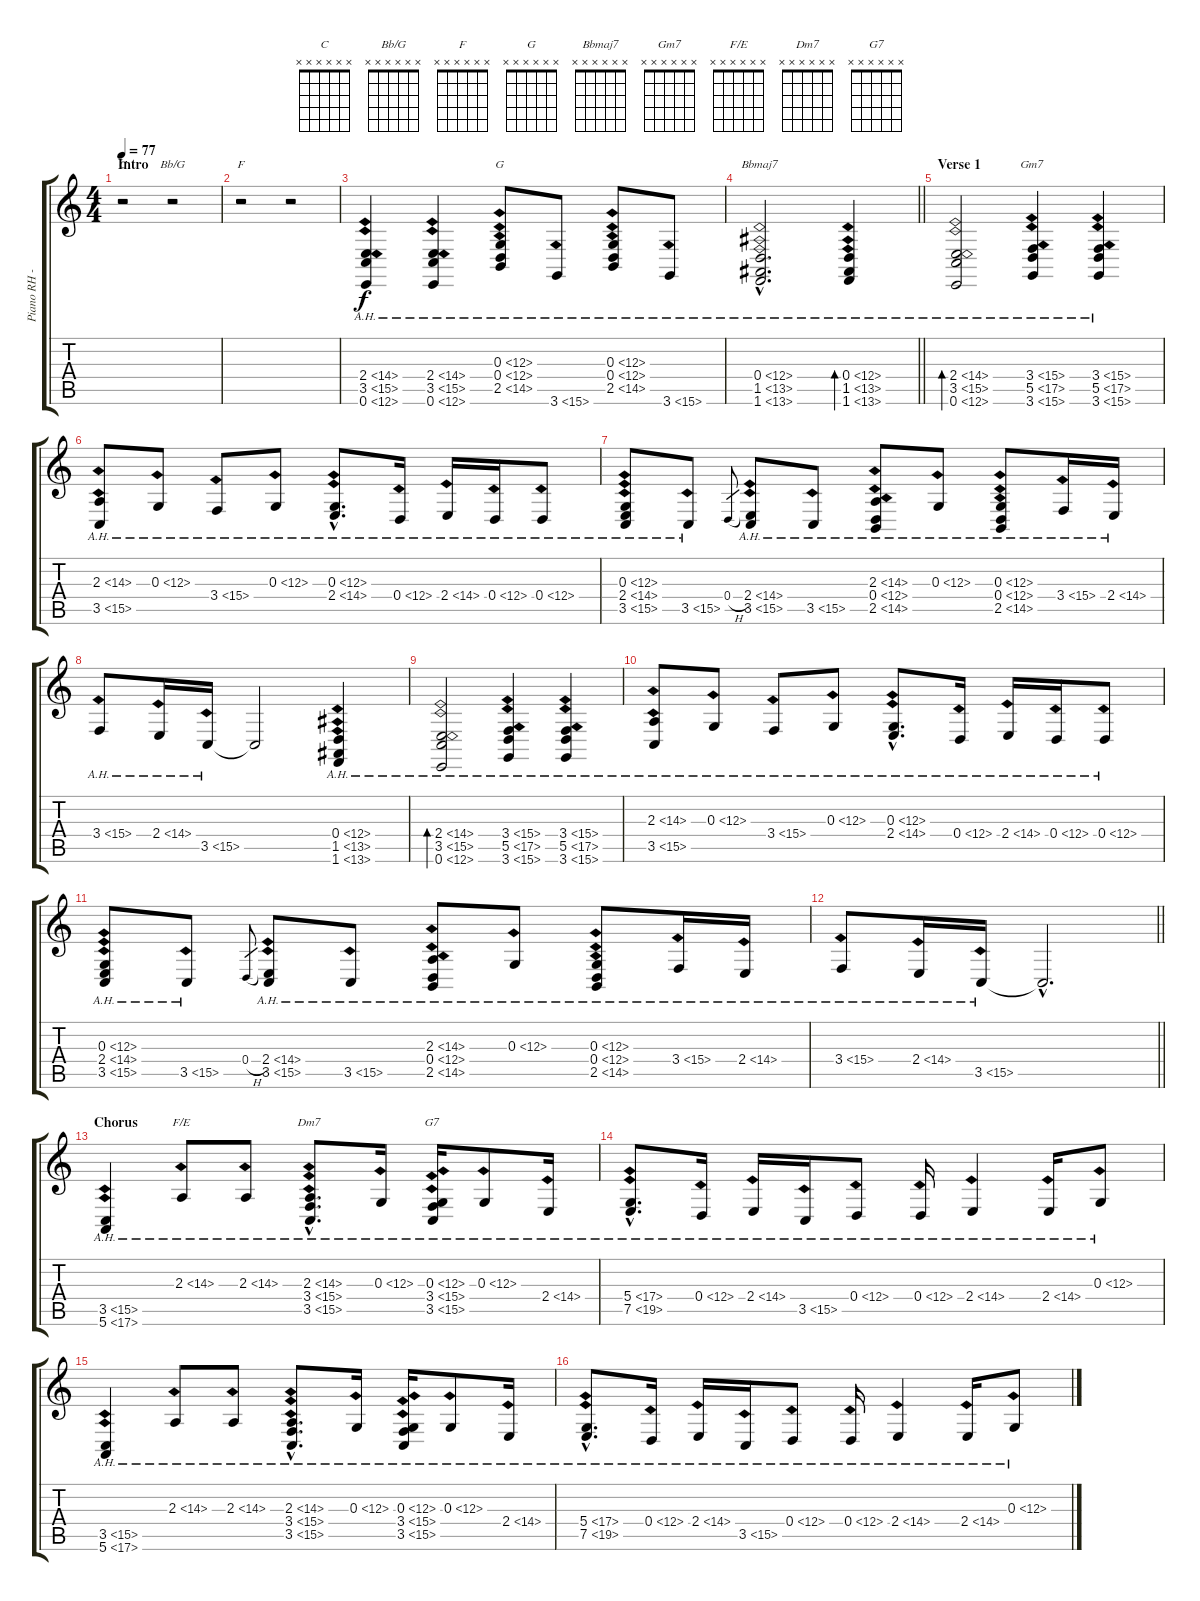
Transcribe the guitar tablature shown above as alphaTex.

\track ("Piano RH - Carole King" "Piano RH -") {instrument acousticgrandpiano}
\staff {score tabs}
\tuning (E4 B3 G3 D3 A2 E2) {hide}
\chord ("C" x x x x x x)
\chord ("Bb/G" x x x x x x)
\chord ("F" x x x x x x)
\chord ("G" x x x x x x)
\chord ("Bbmaj7" x x x x x x)
\chord ("Gm7" x x x x x x)
\chord ("F/E" x x x x x x)
\chord ("Dm7" x x x x x x)
\chord ("G7" x x x x x x)
\ts (4 4)
\section ("" "Intro")
\tempo 77
\clef g2
\ks c
r.2{ch "C" dy f instrument acousticgrandpiano} r.2{ch "Bb/G"} |
r.2{ch "F"} r.2 |
(2.4{ah 12} 3.5{ah 12} 0.6{ah 12}).4 (2.4{ah 12} 3.5{ah 12} 0.6{ah 12}).4 (0.3{ah 12} 0.4{ah 12} 2.5{ah 12}).8{ch "G"} 3.6{ah 12}.8 (0.3{ah 12} 0.4{ah 12} 2.5{ah 12}).8 3.6{ah 12}.8 |
\barLineRight lightlight
(0.4{ah 12 hac} 1.5{ah 12 hac} 1.6{ah 12 hac}).2{d ch "Bbmaj7"} (0.4{ah 12} 1.5{ah 12} 1.6{ah 12}).4{bd 60} |
\section ("" "Verse 1")
(2.4{ah 12} 3.5{ah 12} 0.6{ah 12}).2{bd 60} (3.4{ah 12} 5.5{ah 12} 3.6{ah 12}).4{ch "Gm7"} (3.4{ah 12} 5.5{ah 12} 3.6{ah 12}).4 |
(2.3{ah 12} 3.5{ah 12}).8 0.3{ah 12}.8 3.4{ah 12}.8 0.3{ah 12}.8 (0.3{ah 12} 2.4{ah 12 hac}).8{d} 0.4{ah 12}.16 2.4{ah 12}.16 0.4{ah 12}.16 0.4{ah 12}.8 |
(0.3{ah 12} 2.4{ah 12} 3.5{ah 12}).8 3.5{ah 12}.8 0.4{h}.8{gr} (2.4{ah 12} 3.5{ah 12}).8 3.5{ah 12}.8 (2.3{ah 12} 0.4{ah 12} 2.5{ah 12}).8 0.3{ah 12}.8 (0.3{ah 12} 0.4{ah 12} 2.5{ah 12}).8 3.4{ah 12}.16 2.4{ah 12}.16 |
3.4{ah 12}.8 2.4{ah 12}.16 3.5{ah 12}.16 3.5{t}.2 (0.4{ah 12} 1.5{ah 12} 1.6{ah 12}).4 |
(2.4{ah 12} 3.5{ah 12} 0.6{ah 12}).2{bd 60} (3.4{ah 12} 5.5{ah 12} 3.6{ah 12}).4 (3.4{ah 12} 5.5{ah 12} 3.6{ah 12}).4 |
(2.3{ah 12} 3.5{ah 12}).8 0.3{ah 12}.8 3.4{ah 12}.8 0.3{ah 12}.8 (0.3{ah 12} 2.4{ah 12 hac}).8{d} 0.4{ah 12}.16 2.4{ah 12}.16 0.4{ah 12}.16 0.4{ah 12}.8 |
(0.3{ah 12} 2.4{ah 12} 3.5{ah 12}).8 3.5{ah 12}.8 0.4{h}.8{gr} (2.4{ah 12} 3.5{ah 12}).8 3.5{ah 12}.8 (2.3{ah 12} 0.4{ah 12} 2.5{ah 12}).8 0.3{ah 12}.8 (0.3{ah 12} 0.4{ah 12} 2.5{ah 12}).8 3.4{ah 12}.16 2.4{ah 12}.16 |
\barLineRight lightlight
3.4{ah 12}.8 2.4{ah 12}.16 3.5{ah 12}.16 3.5{hac t}.2{d} |
\section ("" "Chorus")
(3.5{ah 12} 5.6{ah 12}).4 2.3{ah 12}.8{ch "F/E"} 2.3{ah 12}.8 (2.3{ah 12 hac} 3.4{ah 12} 3.5{ah 12}).8{d ch "Dm7"} 0.3{ah 12}.16 (0.3{ah 12} 3.4{ah 12} 3.5{ah 12}).16{ch "G7"} 0.3{ah 12}.8 2.4{ah 12}.16 |
(5.4{ah 12} 7.5{ah 12 hac}).8{d} 0.4{ah 12}.16 2.4{ah 12}.16 3.5{ah 12}.16 0.4{ah 12}.8 0.4{ah 12}.16 2.4{ah 12}.4 2.4{ah 12}.16 0.3{ah 12}.8 |
(3.5{ah 12} 5.6{ah 12}).4 2.3{ah 12}.8 2.3{ah 12}.8 (2.3{ah 12 hac} 3.4{ah 12} 3.5{ah 12}).8{d} 0.3{ah 12}.16 (0.3{ah 12} 3.4{ah 12} 3.5{ah 12}).16 0.3{ah 12}.8 2.4{ah 12}.16 |
(5.4{ah 12} 7.5{ah 12 hac}).8{d} 0.4{ah 12}.16 2.4{ah 12}.16 3.5{ah 12}.16 0.4{ah 12}.8 0.4{ah 12}.16 2.4{ah 12}.4 2.4{ah 12}.16 0.3{ah 12}.8
